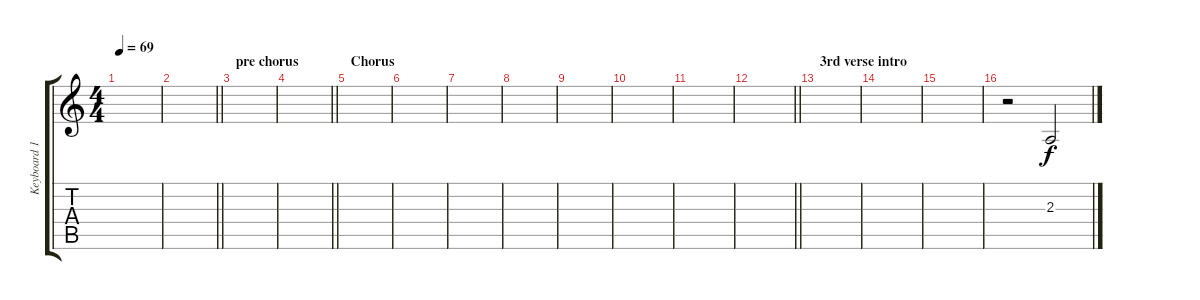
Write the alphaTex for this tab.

\track ("Keyboard 1" "Keyboard 1") {instrument synthstrings2}
\staff {score tabs}
\tuning (E4 B3 G3 D3 A2 E2) {hide}
\ts (4 4)
\tempo 69
\clef g2
\ks c
|
\barLineRight lightlight
|
\section ("" "pre chorus")
|
\barLineRight lightlight
|
\section ("" "Chorus")
|
|
|
|
|
|
|
\barLineRight lightlight
|
\section ("" "3rd verse intro")
|
|
|
r.2 2.3.2
